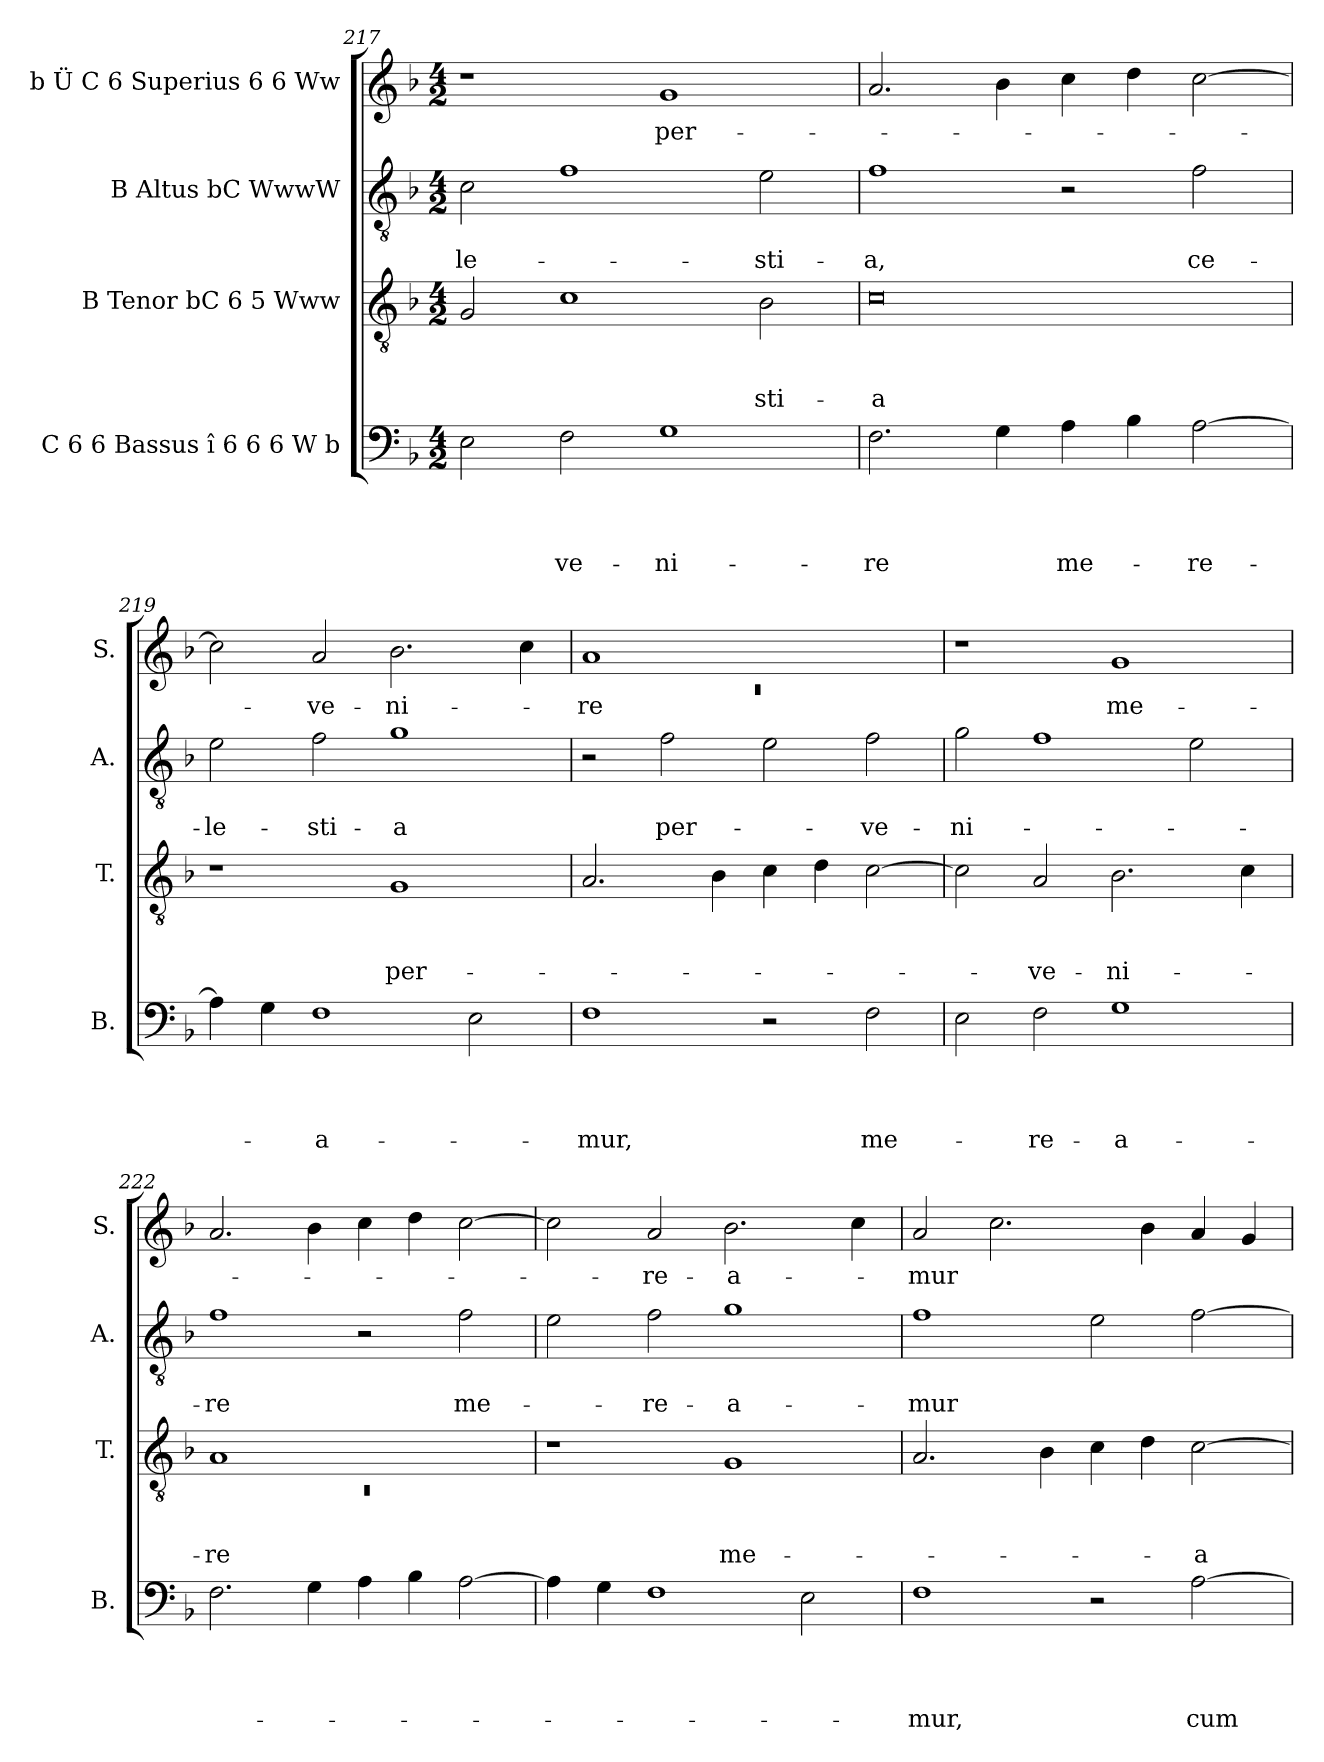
**kern	**text	**text	**text	**text	**kern	**text	**text	**text	**kern	**text	**text	**kern	**text
*part4	*part4	*part4	*part4	*part4	*part3	*part3	*part3	*part3	*part2	*part2	*part2	*part1	*part1
*staff4	*staff4	*staff4	*staff4	*staff4	*staff3	*staff3	*staff3	*staff3	*staff2	*staff2	*staff2	*staff1	*staff1
*I"C 6 6 Bassus î 6 6 6 W b	*	*	*	*	*I"B Tenor bC 6 5 Www	*	*	*	*I"B Altus bC WwwW	*	*	*I"b Ü C 6 Superius 6 6 Ww	*
*I'B.	*	*	*	*	*I'T.	*	*	*	*I'A.	*	*	*I'S.	*
!!LO:LB:g=z
*clefF4	*	*	*	*	*clefGv2	*	*	*	*clefGv2	*	*	*clefG2	*
*k[b-]	*	*	*	*	*k[b-]	*	*	*	*k[b-]	*	*	*k[b-]	*
*F:	*	*	*	*	*F:	*	*	*	*F:	*	*	*F:	*
*M4/2	*	*	*	*	*M4/2	*	*	*	*M4/2	*	*	*M4/2	*
=217	=217	=217	=217	=217	=217	=217	=217	=217	=217	=217	=217	=217	=217
!	!	!	!	!	!	!	!	!	!	!	!LO:LY:b	!	!
2E\	.	.	.	.	2G/	.	.	.	2c\	.	-le-	1r	.
!	!	!	!	!LO:LY:b	!	!	!	!	!	!	!	!	!
2F\	.	.	.	-ve-	1c	.	.	.	1f	.	.	.	.
!	!	!	!	!LO:LY:b	!	!	!	!	!	!	!	!	!LO:LY:b
1G	.	.	.	-ni-	.	.	.	.	.	.	.	1g	per-
!	!	!	!	!	!	!	!	!LO:LY:b	!	!	!LO:LY:b	!	!
.	.	.	.	.	2B-\	.	.	-sti-	2e\	.	-sti-	.	.
=218	=218	=218	=218	=218	=218	=218	=218	=218	=218	=218	=218	=218	=218
!	!	!	!	!LO:LY:b	!	!	!	!LO:LY:b:rj	!	!	!LO:LY:b	!	!
2.F\	.	.	.	-re	0c	.	.	-a	1f	.	-a,	2.a/	.
4G\	.	.	.	.	.	.	.	.	.	.	.	4b-\	.
!	!	!	!	!LO:LY:b	!	!	!	!	!	!	!	!	!
4A\	.	.	.	me-	.	.	.	.	2r	.	.	4cc\	.
4B-\	.	.	.	.	.	.	.	.	.	.	.	4dd\	.
!	!	!	!	!LO:LY:b	!	!	!	!	!	!	!LO:LY:b	!	!
[>2A\	.	.	.	-re-	.	.	.	.	2f\	.	ce-	[>2cc\	.
=219	=219	=219	=219	=219	=219	=219	=219	=219	=219	=219	=219	=219	=219
!	!	!	!	!	!	!	!	!	!	!	!LO:LY:b	!	!
4A\]	.	.	.	.	1r	.	.	.	2e\	.	-le-	2cc\]	.
4G\	.	.	.	.	.	.	.	.	.	.	.	.	.
!	!	!	!	!LO:LY:b:rj	!	!	!	!	!	!	!LO:LY:b	!	!LO:LY:b
1F	.	.	.	-a-	.	.	.	.	2f\	.	-sti-	2a/	-ve-
!	!	!	!	!	!	!	!	!LO:LY:b	!	!	!LO:LY:b:rj	!	!LO:LY:b
.	.	.	.	.	1G	.	.	per-	1g	.	-a	2.b-\	-ni-
2E\	.	.	.	.	.	.	.	.	.	.	.	.	.
.	.	.	.	.	.	.	.	.	.	.	.	4cc\	.
=220	=220	=220	=220	=220	=220	=220	=220	=220	=220	=220	=220	=220	=220
*	*	*	*	*	*	*	*	*	*	*	*	*^	*
!	!	!	!	!LO:LY:b	!	!	!	!	!	!	!	!	!LO:N:vis=1	!LO:LY:b
1F	.	.	.	-mur,	2.A/	.	.	.	2r	.	.	1a	0rc	-re
!	!	!	!	!	!	!	!	!	!	!	!LO:LY:b	!	!	!
.	.	.	.	.	.	.	.	.	2f\	.	per-	.	.	.
.	.	.	.	.	4B-\	.	.	.	.	.	.	.	.	.
2r	.	.	.	.	4c\	.	.	.	2e\	.	.	1ryy	.	.
.	.	.	.	.	4d\	.	.	.	.	.	.	.	.	.
!	!	!	!	!LO:LY:b	!	!	!	!	!	!	!LO:LY:b	!	!	!
2F\	.	.	.	me-	[>2c\	.	.	.	2f\	.	-ve-	.	.	.
*	*	*	*	*	*	*	*	*	*	*	*	*v	*v	*
=221	=221	=221	=221	=221	=221	=221	=221	=221	=221	=221	=221	=221	=221
!	!	!	!	!	!	!	!	!	!	!	!LO:LY:b	!	!
2E\	.	.	.	.	2c\]	.	.	.	2g\	.	-ni-	1r	.
!	!	!	!	!LO:LY:b	!	!	!	!LO:LY:b	!	!	!	!	!
2F\	.	.	.	-re-	2A/	.	.	-ve-	1f	.	.	.	.
!	!	!	!	!LO:LY:b:rj	!	!	!	!LO:LY:b	!	!	!	!	!LO:LY:b
1G	.	.	.	-a-	2.B-\	.	.	-ni-	.	.	.	1g	me-
.	.	.	.	.	.	.	.	.	2e\	.	.	.	.
.	.	.	.	.	4c\	.	.	.	.	.	.	.	.
!!LO:PB:g=z
=222	=222	=222	=222	=222	=222	=222	=222	=222	=222	=222	=222	=222	=222
*	*	*	*	*	*^	*	*	*	*	*	*	*	*
!	!	!	!	!	!	!LO:N:vis=1	!	!	!LO:LY:b	!	!	!LO:LY:b	!	!
2.F\	.	.	.	.	1A	0rC	.	.	-re	1f	.	-re	2.a/	.
4G\	.	.	.	.	.	.	.	.	.	.	.	.	4b-\	.
4A\	.	.	.	.	1ryy	.	.	.	.	2r	.	.	4cc\	.
4B-\	.	.	.	.	.	.	.	.	.	.	.	.	4dd\	.
!	!	!	!	!	!	!	!	!	!	!	!	!LO:LY:b	!	!
[>2A\	.	.	.	.	.	.	.	.	.	2f\	.	me-	[>2cc\	.
*	*	*	*	*	*v	*v	*	*	*	*	*	*	*	*
=223	=223	=223	=223	=223	=223	=223	=223	=223	=223	=223	=223	=223	=223
4A\]	.	.	.	.	1r	.	.	.	2e\	.	.	2cc\]	.
4G\	.	.	.	.	.	.	.	.	.	.	.	.	.
!	!	!	!	!	!	!	!	!	!	!	!LO:LY:b	!	!LO:LY:b
1F	.	.	.	.	.	.	.	.	2f\	.	-re-	2a/	-re-
!	!	!	!	!	!	!	!	!LO:LY:b	!	!	!LO:LY:b:rj	!	!LO:LY:b
.	.	.	.	.	1G	.	.	me-	1g	.	-a-	2.b-\	-a-
2E\	.	.	.	.	.	.	.	.	.	.	.	.	.
.	.	.	.	.	.	.	.	.	.	.	.	4cc\	.
=224	=224	=224	=224	=224	=224	=224	=224	=224	=224	=224	=224	=224	=224
!	!	!	!	!LO:LY:b	!	!	!	!	!	!	!LO:LY:b	!	!LO:LY:b
1F	.	.	.	-mur,	2.A/	.	.	.	1f	.	-mur	2a/	-mur
.	.	.	.	.	.	.	.	.	.	.	.	2.cc\	.
.	.	.	.	.	4B-\	.	.	.	.	.	.	.	.
2r	.	.	.	.	4c\	.	.	.	2e\	.	.	.	.
.	.	.	.	.	4d\	.	.	.	.	.	.	4b-\	.
!	!	!	!	!LO:LY:b	!	!	!	!LO:LY:b	!	!	!	!	!
[>2A\	.	.	.	cum	[>2c\	.	.	-a-	[>2f\	.	.	4a/	.
.	.	.	.	.	.	.	.	.	.	.	.	4g/	.
=	=	=	=	=	=	=	=	=	=	=	=	=	=
*-	*-	*-	*-	*-	*-	*-	*-	*-	*-	*-	*-	*-	*-
